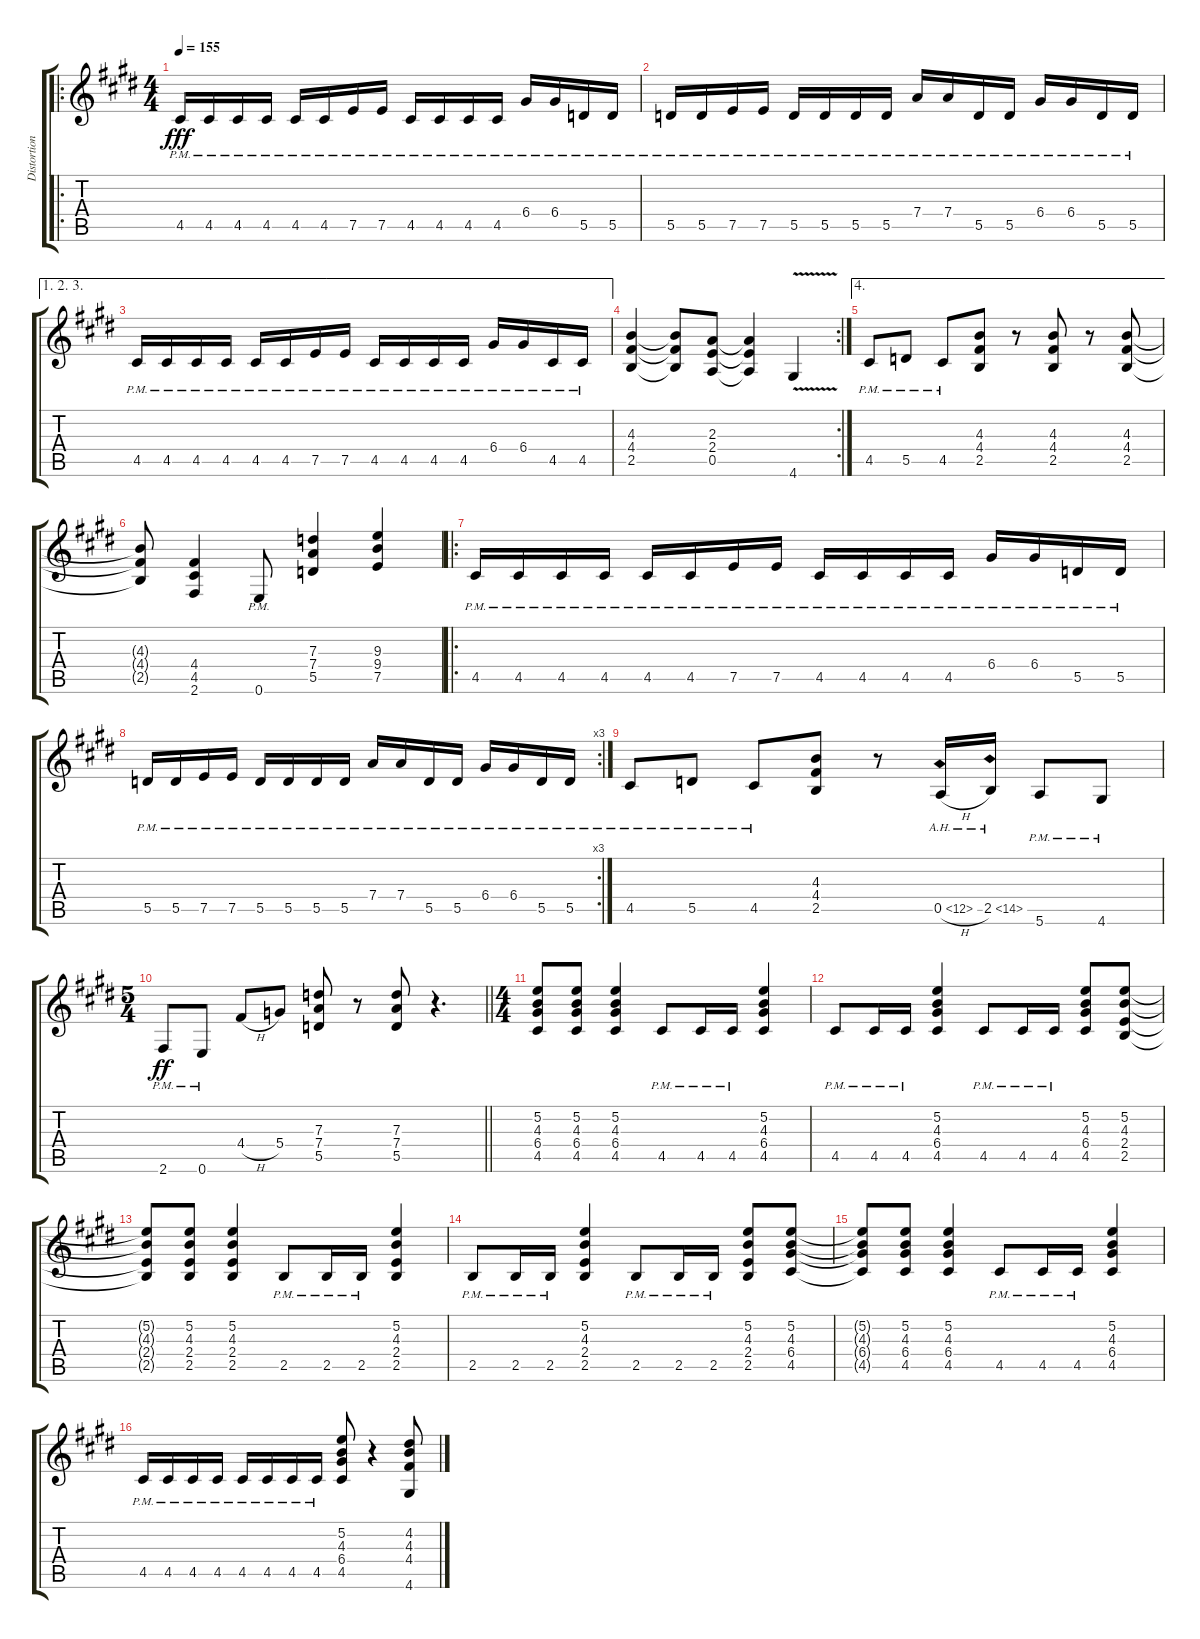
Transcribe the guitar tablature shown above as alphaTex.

\track ("Distortion 1" "Distortion") {instrument distortionguitar}
\staff {score tabs}
\tuning (E4 B3 G3 D3 A2 E2) {hide}
\ro
\ts (4 4)
\tempo 155
\clef g2
\ks e
4.5{pm}.16{dy fff instrument distortionguitar} 4.5{pm}.16 4.5{pm}.16 4.5{pm}.16 4.5{pm}.16 4.5{pm}.16 7.5{pm}.16 7.5{pm}.16 4.5{pm}.16 4.5{pm}.16 4.5{pm}.16 4.5{pm}.16 6.4{pm}.16 6.4{pm}.16 5.5{pm}.16 5.5{pm}.16 |
5.5{pm}.16 5.5{pm}.16 7.5{pm}.16 7.5{pm}.16 5.5{pm}.16 5.5{pm}.16 5.5{pm}.16 5.5{pm}.16 7.4{pm}.16 7.4{pm}.16 5.5{pm}.16 5.5{pm}.16 6.4{pm}.16 6.4{pm}.16 5.5{pm}.16 5.5{pm}.16 |
\ae (1 2 3)
4.5{pm}.16 4.5{pm}.16 4.5{pm}.16 4.5{pm}.16 4.5{pm}.16 4.5{pm}.16 7.5{pm}.16 7.5{pm}.16 4.5{pm}.16 4.5{pm}.16 4.5{pm}.16 4.5{pm}.16 6.4{pm}.16 6.4{pm}.16 4.5{pm}.16 4.5{pm}.16 |
\rc 2
(4.3 4.4 2.5).4 (4.3{t} 4.4{t} 2.5{t}).8 (2.3 2.4 0.5).8 (2.3{t} 2.4{t} 0.5{t}).4 4.6{v}.4 |
\ae 4
4.5{pm}.8 5.5{pm}.8 4.5{pm}.8 (4.3 4.4 2.5).8 r.8 (4.3 4.4 2.5).8 r.8 (4.3 4.4 2.5).8 |
(4.3{t} 4.4{t} 2.5{t}).8 (4.4 4.5 2.6).4 0.6{pm}.8 (7.3 7.4 5.5).4 (9.3 9.4 7.5).4 |
\ro
4.5{pm}.16 4.5{pm}.16 4.5{pm}.16 4.5{pm}.16 4.5{pm}.16 4.5{pm}.16 7.5{pm}.16 7.5{pm}.16 4.5{pm}.16 4.5{pm}.16 4.5{pm}.16 4.5{pm}.16 6.4{pm}.16 6.4{pm}.16 5.5{pm}.16 5.5{pm}.16 |
\rc 3
5.5{pm}.16 5.5{pm}.16 7.5{pm}.16 7.5{pm}.16 5.5{pm}.16 5.5{pm}.16 5.5{pm}.16 5.5{pm}.16 7.4{pm}.16 7.4{pm}.16 5.5{pm}.16 5.5{pm}.16 6.4{pm}.16 6.4{pm}.16 5.5{pm}.16 5.5{pm}.16 |
4.5{pm}.8 5.5{pm}.8 4.5{pm}.8 (4.3 4.4 2.5).8 r.8 0.5{ah 12 h}.16 2.5{ah 12}.16 5.6{pm}.8 4.6{pm}.8 |
\ts (5 4)
\barLineRight lightlight
2.6{pm}.8{dy ff} 0.6{pm}.8 4.4{h}.8 5.4.8 (7.3 7.4 5.5).8 r.8 (7.3 7.4 5.5).8 r.4{d} |
\ts (4 4)
(5.2 4.3 6.4 4.5).8 (5.2 4.3 6.4 4.5).8 (5.2 4.3 6.4 4.5).4 4.5{pm}.8 4.5{pm}.16 4.5{pm}.16 (5.2 4.3 6.4 4.5).4 |
4.5{pm}.8 4.5{pm}.16 4.5{pm}.16 (5.2 4.3 6.4 4.5).4 4.5{pm}.8 4.5{pm}.16 4.5{pm}.16 (5.2 4.3 6.4 4.5).8 (5.2 4.3 2.4 2.5).8 |
(5.2{t} 4.3{t} 2.4{t} 2.5{t}).8 (5.2 4.3 2.4 2.5).8 (5.2 4.3 2.4 2.5).4 2.5{pm}.8 2.5{pm}.16 2.5{pm}.16 (5.2 4.3 2.4 2.5).4 |
2.5{pm}.8 2.5{pm}.16 2.5{pm}.16 (5.2 4.3 2.4 2.5).4 2.5{pm}.8 2.5{pm}.16 2.5{pm}.16 (5.2 4.3 2.4 2.5).8 (5.2 4.3 6.4 4.5).8 |
(5.2{t} 4.3{t} 6.4{t} 4.5{t}).8 (5.2 4.3 6.4 4.5).8 (5.2 4.3 6.4 4.5).4 4.5{pm}.8 4.5{pm}.16 4.5{pm}.16 (5.2 4.3 6.4 4.5).4 |
4.5{pm}.16 4.5{pm}.16 4.5{pm}.16 4.5{pm}.16 4.5{pm}.16 4.5{pm}.16 4.5{pm}.16 4.5{pm}.16 (5.2 4.3 6.4 4.5).8 r.4 (4.2 4.3 4.4 4.6).8
